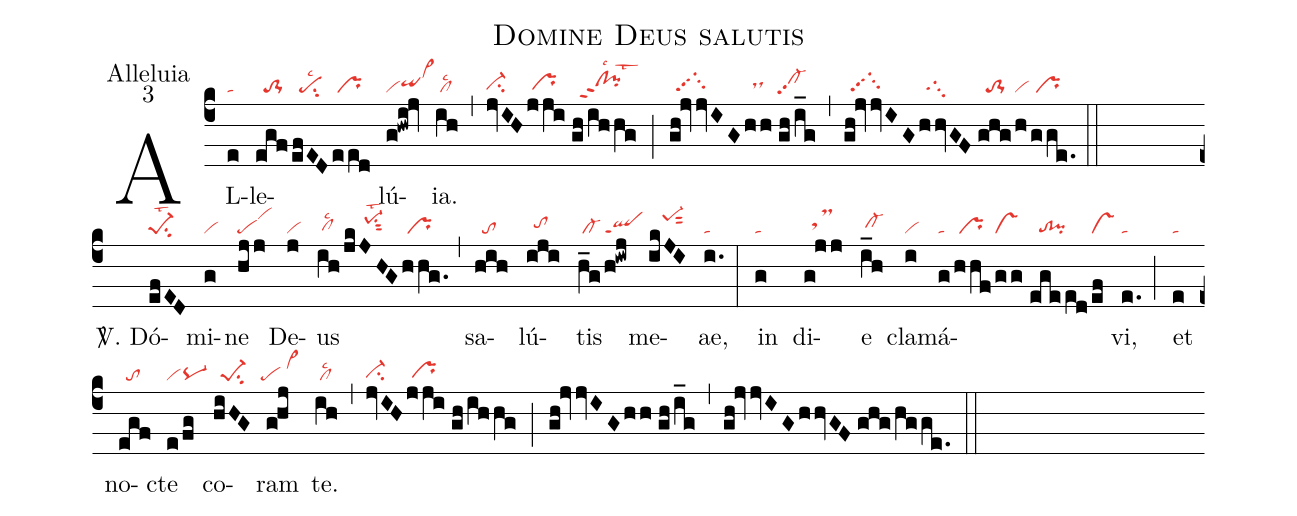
name:Domine Deus salutis;
office-part:Alleluia;
mode:3;
nabc-lines:1;
%%
(c4) AL(e|ta)le(egf|//to-1|/efED|//pesu2lsc2|/eed|/pr)lú(g!hwi!jv|viqihhvi>hk){ia}.(ih|/cllsc2) (,)
(jvIH|ci-hg|/jji|/prhg|//gh/ihhg|//clhh!pihhlsc1lst3ppt2) (;)
(gh!jvvIG|//tg1hjpp2|/hh|//dshh|//gh/i_g|cl-hipp2) (,) (gh!jvvIG|//tg1hjpp2|/hhvGF|//tg1hg|//ghg|//to-1|/h|vi|gge.|/pr) (::Z)

<sp>V/</sp>. Dó(efED|pe-1su2lst2)mi(g|vi)ne(hjj|pevihk) De(j|vi)us(ih|/clhglsc2|/jkJHG|/////pe-1hisu1sut2lst2|/hhg.|/pr) (,)
sa(hih|//to)lú(iji|//tohh)tis(h_g|/cl-|/h!iwj|qlppt1) me(ikJI|///pe-1hjsut2)ae,(i.|ta) (:)
in(g|ta) di(g!jj|//tsMhh)e(i_h|/cl-hh) cla(i|vi)má(g|ta|/hhf|/pr|/gg|vs|//egeed|//to!pi|/ef|vs)vi,(e.|ta) (;)
et(e|ta) no(egf|//to)cte(e|vi|!fg|pq-) co(hiHG|//pe-1su2)ram(g!hj|`pe/vi>hj) te.(ih|/cllsc2) (,)
(jvIH|ci-hg|/jji|/prhg|//gh/ihhg) (;) (gh!jvvIG/hh//gh/i_g) (,)
(gh!jvvIG/hhvGF//ghg/hgge.) (::)
